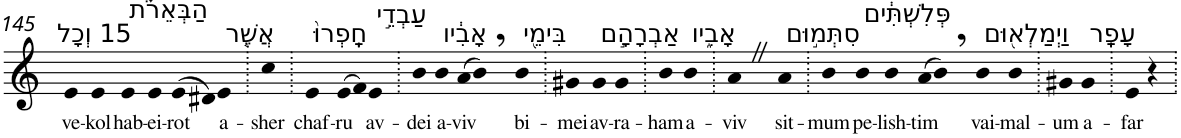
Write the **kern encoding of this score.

**kern	**text
*part1	*part1
*staff1	*staff1
*I"Piano	*
*I'Pno	*
!!LO:PB:g=z
*clefG2	*
*k[]	*
=145	=145
!LO:TX:a:t=15 וְכָל	!
!	!LO:LY:b
4e	ve-
!	!LO:LY:b
4e	-kol
!LO:TX:a:t=הַבְּאֵרֹ֗ת	!
!	!LO:LY:b
4e	hab-
!	!LO:LY:b
4e	-ei-
!	!LO:LY:b
(>8e	-rot
8d#X)	.
!LO:TX:a:t=אֲשֶׁ֤ר	!
!	!LO:LY:b
4e	a-
=146.	=146.
!	!LO:LY:b
4cc	-sher
=147.	=147.
!LO:TX:a:t=חָֽפְרוּ֙	!
!	!LO:LY:b
4e	chaf-
!	!LO:LY:b
(>8e	-ru
8f)	.
!LO:TX:a:t=עַבְדֵ֣י	!
!	!LO:LY:b
4e	av-
=148.	=148.
!	!LO:LY:b
4b	-dei
!LO:TX:a:t=אָבִ֔יו	!
!	!LO:LY:b
4b	a-
!	!LO:LY:b
(>8a	-viv
8b,)	.
!LO:TX:a:t=בִּימֵ֖י	!
!	!LO:LY:b
4b	bi-
=149.	=149.
!	!LO:LY:b
4g#X	-mei
!LO:TX:a:t=אַבְרָהָ֣ם	!
!	!LO:LY:b
4g#	av-
!	!LO:LY:b
4g#	-ra-
=150.	=150.
!	!LO:LY:b
4b	-ham
!LO:TX:a:t=אָבִ֑יו	!
!	!LO:LY:b
4b	a-
=151.	=151.
!	!LO:LY:b
4aZ	-viv
!LO:TX:a:t=סִתְּמ֣וּם	!
!	!LO:LY:b
4a	sit-
=152.	=152.
!	!LO:LY:b
4b	-mum
!LO:TX:a:t=פְּלִשְׁתִּ֔ים	!
!	!LO:LY:b
4b	pe-
!	!LO:LY:b
4b	-lish-
!	!LO:LY:b
(>8a	-tim
8b,)	.
!LO:TX:a:t=וַיְמַלְא֖וּם	!
!	!LO:LY:b
4b	vai-
!	!LO:LY:b
4b	-mal-
=153.	=153.
!	!LO:LY:b
4g#X	-um
!LO:TX:a:t=עָפָֽר	!
!	!LO:LY:b
4g#	a-
=154.	=154.
!	!LO:LY:b
4e	-far
4r	.
=.	=.
*-	*-
